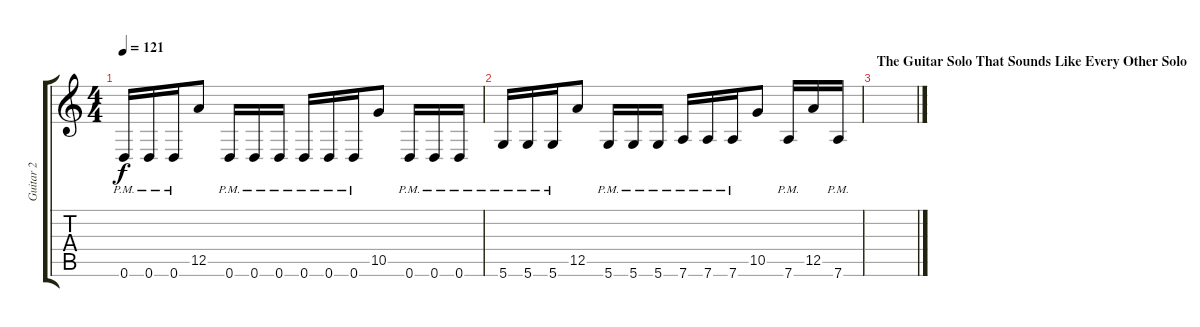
\track ("Guitar 2" "Guitar 2") {instrument distortionguitar}
\staff {score tabs}
\tuning (E4 B3 G3 D3 A2 D2) {hide}
\ts (4 4)
\tempo 121
\clef g2
\ks c
0.6{pm}.16{dy f} 0.6{pm}.16 0.6{pm}.16 12.5.8 0.6{pm}.16 0.6{pm}.16 0.6{pm}.16 0.6{pm}.16 0.6{pm}.16 0.6{pm}.16 10.5.8 0.6{pm}.16 0.6{pm}.16 0.6{pm}.16 |
5.6{pm}.16 5.6{pm}.16 5.6{pm}.16 12.5.8 5.6{pm}.16 5.6{pm}.16 5.6{pm}.16 7.6{pm}.16 7.6{pm}.16 7.6{pm}.16 10.5.8 7.6{pm}.16 12.5.16 7.6{pm}.16 |
\section ("" "The Guitar Solo That Sounds Like Every Other Solo")
